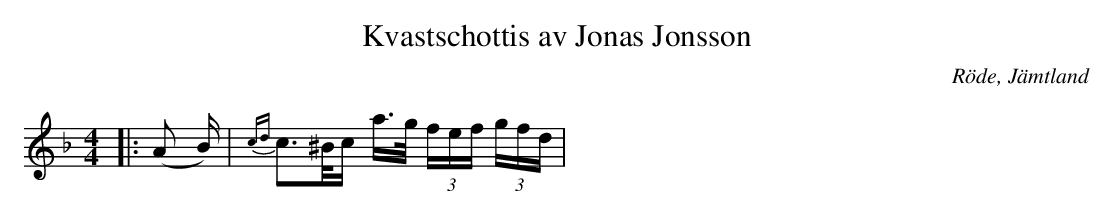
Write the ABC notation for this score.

X:1
T:Kvastschottis av Jonas Jonsson
O:Röde, Jämtland
M:4/4
L:1/16
K:F
|: (A2 B) | {cd}c2>^Bc a>g (3fef (3gfd |
